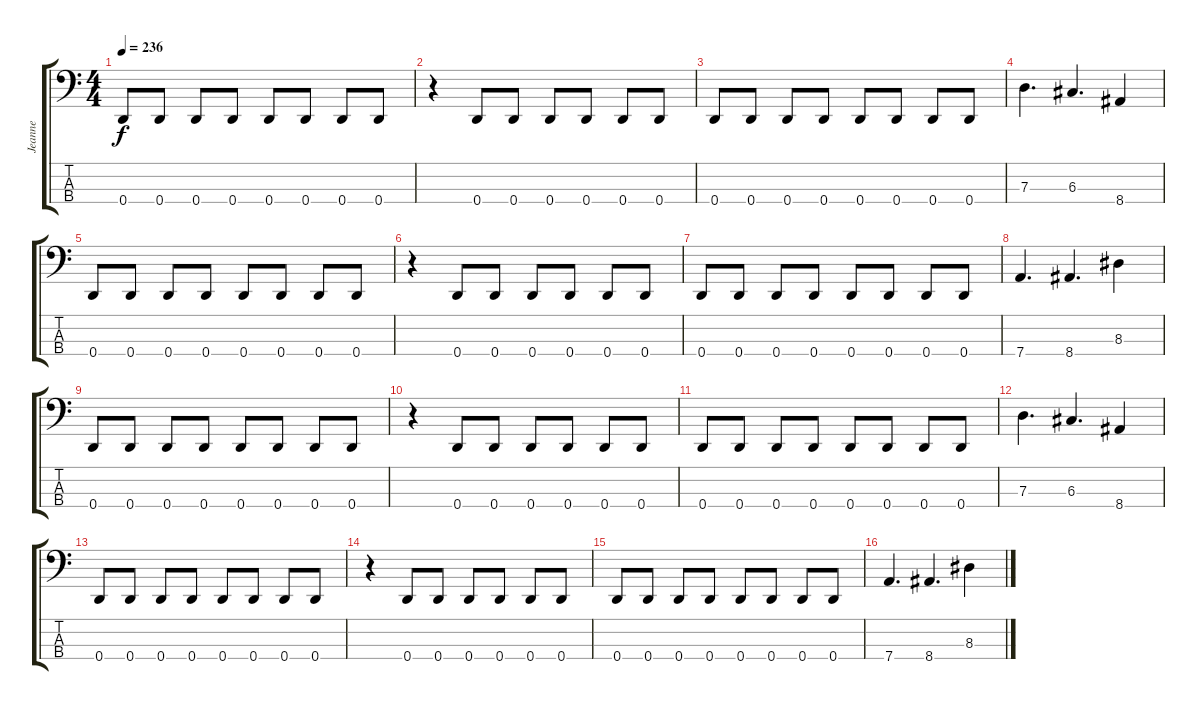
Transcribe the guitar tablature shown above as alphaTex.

\track ("Jeanne" "Jeanne") {instrument electricbassfinger}
\staff {score tabs}
\tuning (F2 C2 G1 D1) {hide}
\ts (4 4)
\tempo 236
\clef f4
\ks c
0.4.8{dy f} 0.4.8 0.4.8 0.4.8 0.4.8 0.4.8 0.4.8 0.4.8 |
r.4 0.4.8 0.4.8 0.4.8 0.4.8 0.4.8 0.4.8 |
0.4.8 0.4.8 0.4.8 0.4.8 0.4.8 0.4.8 0.4.8 0.4.8 |
7.3.4{d} 6.3.4{d} 8.4.4 |
0.4.8 0.4.8 0.4.8 0.4.8 0.4.8 0.4.8 0.4.8 0.4.8 |
r.4 0.4.8 0.4.8 0.4.8 0.4.8 0.4.8 0.4.8 |
0.4.8 0.4.8 0.4.8 0.4.8 0.4.8 0.4.8 0.4.8 0.4.8 |
7.4.4{d} 8.4.4{d} 8.3.4 |
0.4.8 0.4.8 0.4.8 0.4.8 0.4.8 0.4.8 0.4.8 0.4.8 |
r.4 0.4.8 0.4.8 0.4.8 0.4.8 0.4.8 0.4.8 |
0.4.8 0.4.8 0.4.8 0.4.8 0.4.8 0.4.8 0.4.8 0.4.8 |
7.3.4{d} 6.3.4{d} 8.4.4 |
0.4.8 0.4.8 0.4.8 0.4.8 0.4.8 0.4.8 0.4.8 0.4.8 |
r.4 0.4.8 0.4.8 0.4.8 0.4.8 0.4.8 0.4.8 |
0.4.8 0.4.8 0.4.8 0.4.8 0.4.8 0.4.8 0.4.8 0.4.8 |
7.4.4{d} 8.4.4{d} 8.3.4
